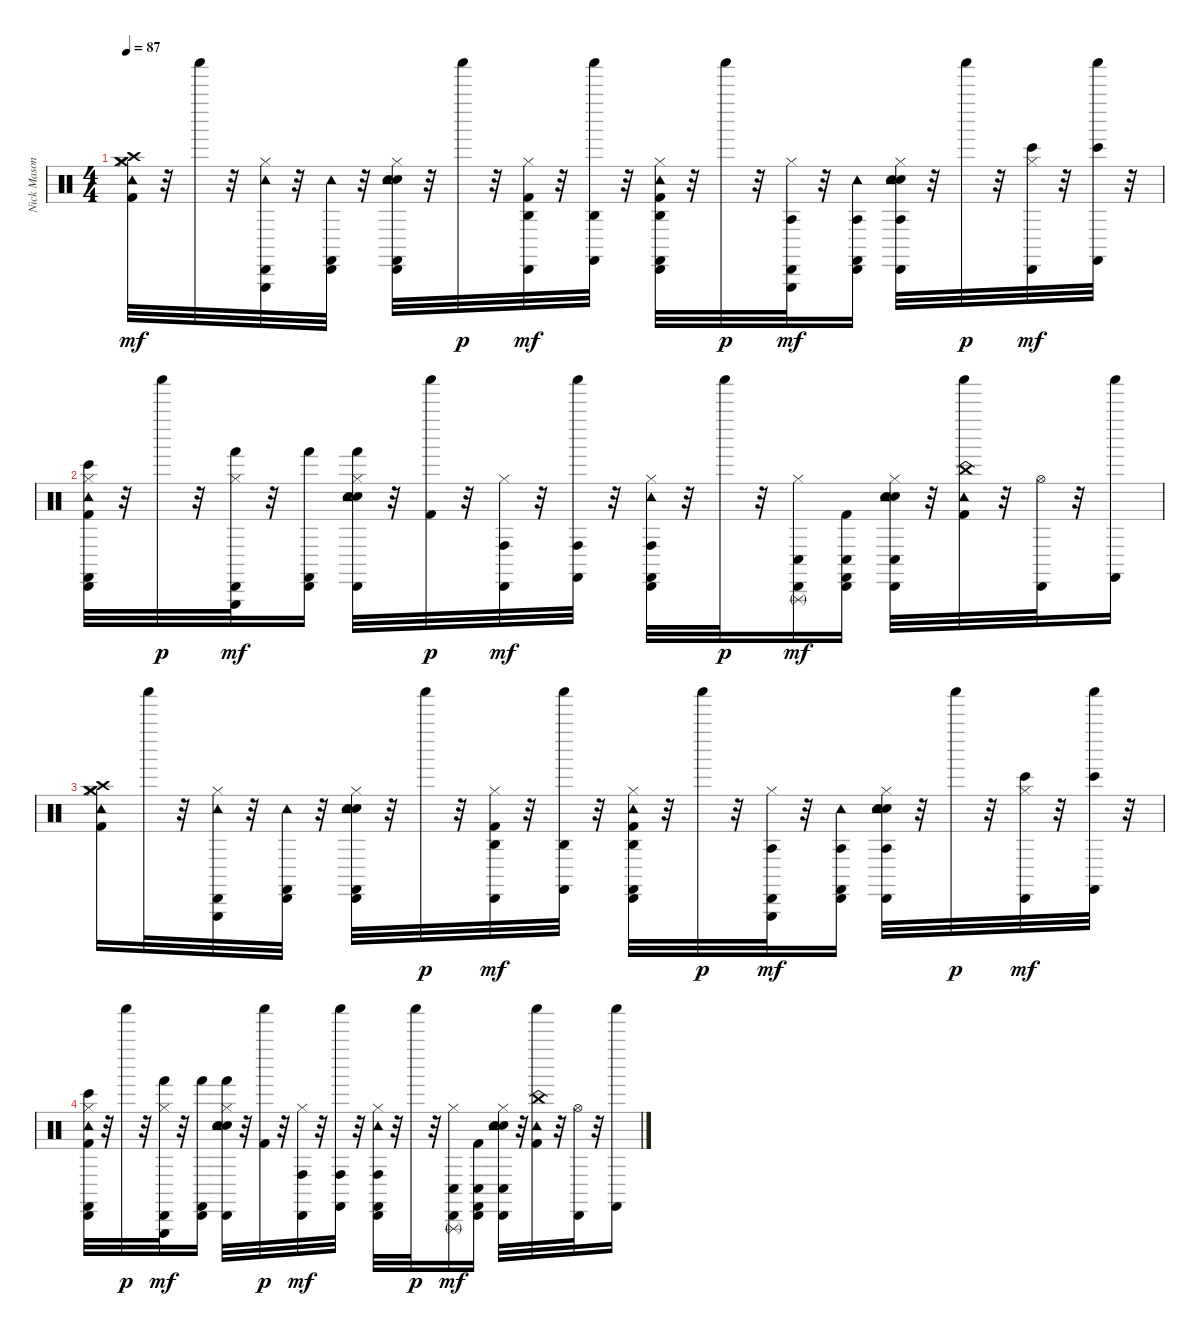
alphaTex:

\track ("Nick Mason (Drums)" "Nick Mason") {instrument percussion}
\staff {score}
\articulation defaults
\ts (4 4)
\tempo 87
\clef neutral
\ks c
("Hi-Hat (closed)" "Kick (hit) 2" "Tambourine (hit)" "Crash high (hit)" "Crash medium (hit)" "Hi-Hat (closed)").32{dy mf} r.32 "Shaker (hit)".32 r.32 ("Hi-Hat (closed)" "Tambourine (hit)" "Cabasa (hit)" "Triangle (hit)").32 r.32 ("Tambourine (hit)" "Cabasa (hit)" "Castanets (hit)").32 r.32 ("Electric Snare (hit)" "Hi-Hat (closed)" "Snare (hit) 2" "Tambourine (hit)" "Cabasa (hit)" "Castanets (hit)").32 r.32 "Shaker (hit)".32{dy p} r.32 ("Hi-Hat (closed)" "Kick (hit) 2" "Agogo high (hit)" "Cabasa (hit)").32{dy mf} r.32 ("Agogo high (hit)" "Shaker (hit)" "Castanets (hit)").32 r.32 ("Hi-Hat (closed)" "Kick (hit) 2" "Agogo high (hit)" "Cabasa (hit)" "Tambourine (hit)" "Castanets (hit)").32 r.32 "Shaker (hit)".32{dy p} r.32 ("Hi-Hat (closed)" "Agogo tow (hit)" "Cabasa (hit)" "Triangle (hit)").32{dy mf} r.32 ("Agogo tow (hit)" "Cabasa (hit)" "Tambourine (hit)" "Castanets (hit)").16 ("Electric Snare (hit)" "Hi-Hat (closed)" "Snare (hit) 2" "Agogo tow (hit)" "Tambourine (hit)" "Cabasa (hit)").32 r.32 "Shaker (hit)".32{dy p} r.32 ("Hi-Hat (closed)" "Bongo High (hit)" "Cabasa (hit)").32{dy mf} r.32 ("Bongo High (hit)" "Shaker (hit)" "Castanets (hit)").32 r.32 |
("Hi-Hat (closed)" "Kick (hit) 2" "Bongo High (hit)" "Cabasa (hit)" "Tambourine (hit)" "Castanets (hit)").32 r.32 "Shaker (hit)".32{dy p} r.32 ("Hi-Hat (closed)" "Hand (hit)" "Cabasa (hit)" "Triangle (hit)").32{dy mf} r.32 ("Hand (hit)" "Cabasa (hit)" "Castanets (hit)").16 ("Electric Snare (hit)" "Hi-Hat (closed)" "Snare (hit) 2" "Hand (hit)" "Cabasa (hit)" "Tambourine (hit)").32 r.32 ("Kick (hit) 2" "Shaker (hit)").32{dy p} r.32 ("Hi-Hat (closed)" "Conga high (hit)" "Cabasa (hit)").32{dy mf} r.32 ("Conga high (hit)" "Shaker (hit)" "Castanets (hit)").32 r.32 ("Hi-Hat (closed)" "Conga high (hit)" "Cabasa (hit)" "Tambourine (hit)" "Castanets (hit)").32 r.32 "Shaker (hit)".32{dy p} r.32 ("Hi-Hat (closed)" "Conga low (hit)" "Cabasa (hit)" "Triangle (rnute)").16{dy mf} ("Kick (hit) 2" "Conga low (hit)" "Cabasa (hit)" "Castanets (hit)").16 ("Electric Snare (hit)" "Hi-Hat (closed)" "Snare (hit) 2" "Conga low (hit)" "Cabasa (hit)" "Tambourine (hit)").32 r.32 ("Kick (hit) 2" "Tambourine (hit)" "Shaker (hit)" "China (hit)").32 r.32 ("Hi-Hat (open)" "Cabasa (hit)").32 r.32 ("Shaker (hit)" "Castanets (hit)").16 |
("Hi-Hat (closed)" "Kick (hit) 2" "Tambourine (hit)" "Crash high (hit)" "Crash medium (hit)" "Hi-Hat (closed)").16 "Shaker (hit)".32 r.32 ("Hi-Hat (closed)" "Tambourine (hit)" "Cabasa (hit)" "Triangle (hit)").32 r.32 ("Tambourine (hit)" "Cabasa (hit)" "Castanets (hit)").32 r.32 ("Electric Snare (hit)" "Hi-Hat (closed)" "Snare (hit) 2" "Tambourine (hit)" "Cabasa (hit)" "Castanets (hit)").32 r.32 "Shaker (hit)".32{dy p} r.32 ("Hi-Hat (closed)" "Kick (hit) 2" "Agogo high (hit)" "Cabasa (hit)").32{dy mf} r.32 ("Agogo high (hit)" "Shaker (hit)" "Castanets (hit)").32 r.32 ("Hi-Hat (closed)" "Kick (hit) 2" "Agogo high (hit)" "Cabasa (hit)" "Tambourine (hit)" "Castanets (hit)").32 r.32 "Shaker (hit)".32{dy p} r.32 ("Hi-Hat (closed)" "Agogo tow (hit)" "Cabasa (hit)" "Triangle (hit)").32{dy mf} r.32 ("Agogo tow (hit)" "Cabasa (hit)" "Tambourine (hit)" "Castanets (hit)").16 ("Electric Snare (hit)" "Hi-Hat (closed)" "Snare (hit) 2" "Agogo tow (hit)" "Tambourine (hit)" "Cabasa (hit)").32 r.32 "Shaker (hit)".32{dy p} r.32 ("Hi-Hat (closed)" "Bongo High (hit)" "Cabasa (hit)").32{dy mf} r.32 ("Bongo High (hit)" "Shaker (hit)" "Castanets (hit)").32 r.32 |
("Hi-Hat (closed)" "Kick (hit) 2" "Bongo High (hit)" "Cabasa (hit)" "Tambourine (hit)" "Castanets (hit)").32 r.32 "Shaker (hit)".32{dy p} r.32 ("Hi-Hat (closed)" "Hand (hit)" "Cabasa (hit)" "Triangle (hit)").32{dy mf} r.32 ("Hand (hit)" "Cabasa (hit)" "Castanets (hit)").16 ("Electric Snare (hit)" "Hi-Hat (closed)" "Snare (hit) 2" "Hand (hit)" "Cabasa (hit)" "Tambourine (hit)").32 r.32 ("Kick (hit) 2" "Shaker (hit)").32{dy p} r.32 ("Hi-Hat (closed)" "Conga high (hit)" "Cabasa (hit)").32{dy mf} r.32 ("Conga high (hit)" "Shaker (hit)" "Castanets (hit)").32 r.32 ("Hi-Hat (closed)" "Conga high (hit)" "Cabasa (hit)" "Tambourine (hit)" "Castanets (hit)").32 r.32 "Shaker (hit)".32{dy p} r.32 ("Hi-Hat (closed)" "Conga low (hit)" "Cabasa (hit)" "Triangle (rnute)").16{dy mf} ("Kick (hit) 2" "Conga low (hit)" "Cabasa (hit)" "Castanets (hit)").16 ("Electric Snare (hit)" "Hi-Hat (closed)" "Snare (hit) 2" "Conga low (hit)" "Cabasa (hit)" "Tambourine (hit)").32 r.32 ("Kick (hit) 2" "Tambourine (hit)" "Shaker (hit)" "China (hit)").32 r.32 ("Hi-Hat (open)" "Cabasa (hit)").32 r.32 ("Shaker (hit)" "Castanets (hit)").16
